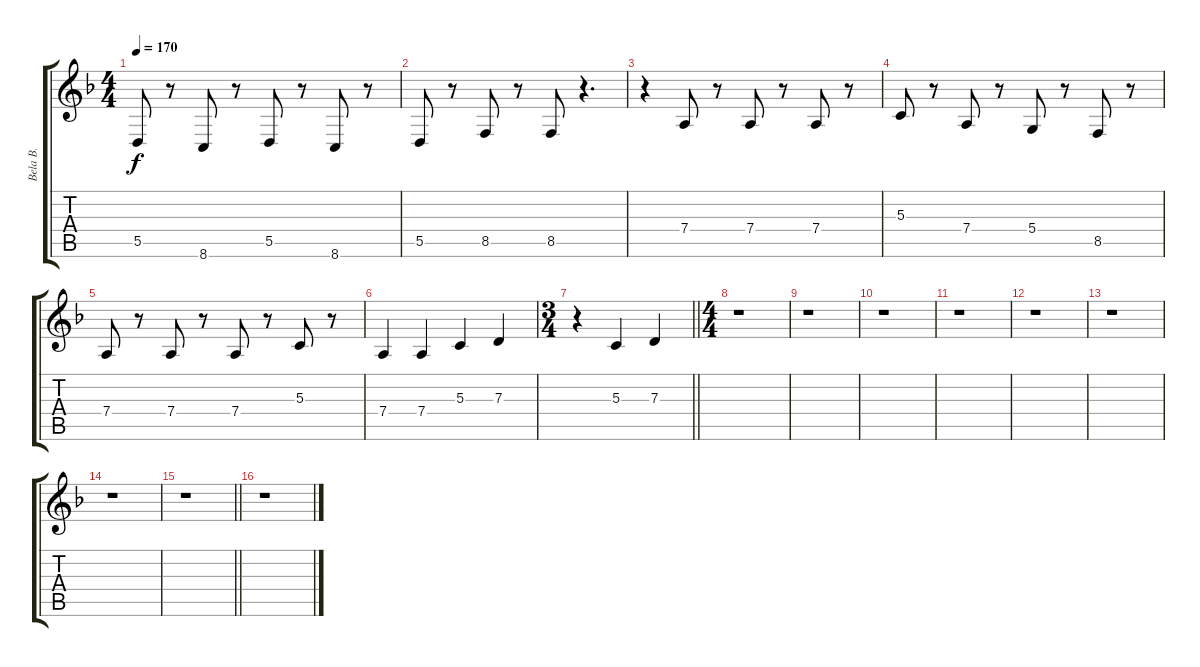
\track ("Bela B." "Bela B.") {instrument oboe}
\staff {score tabs}
\tuning (E4 B3 G3 D3 A2 E2) {hide}
\ts (4 4)
\tempo 170
\clef g2
\ks f
5.5.8{dy f} r.8 8.6.8 r.8 5.5.8 r.8 8.6.8 r.8 |
5.5.8 r.8 8.5.8 r.8 8.5.8 r.4{d} |
r.4 7.4.8 r.8 7.4.8 r.8 7.4.8 r.8 |
5.3.8 r.8 7.4.8 r.8 5.4.8 r.8 8.5.8 r.8 |
7.4.8 r.8 7.4.8 r.8 7.4.8 r.8 5.3.8 r.8 |
7.4.4 7.4.4 5.3.4 7.3.4 |
\ts (3 4)
\barLineRight lightlight
r.4 5.3.4 7.3.4 |
\ts (4 4)
r.1 |
r.1 |
r.1 |
r.1 |
r.1 |
r.1 |
r.1 |
\barLineRight lightlight
r.1 |
r.1
